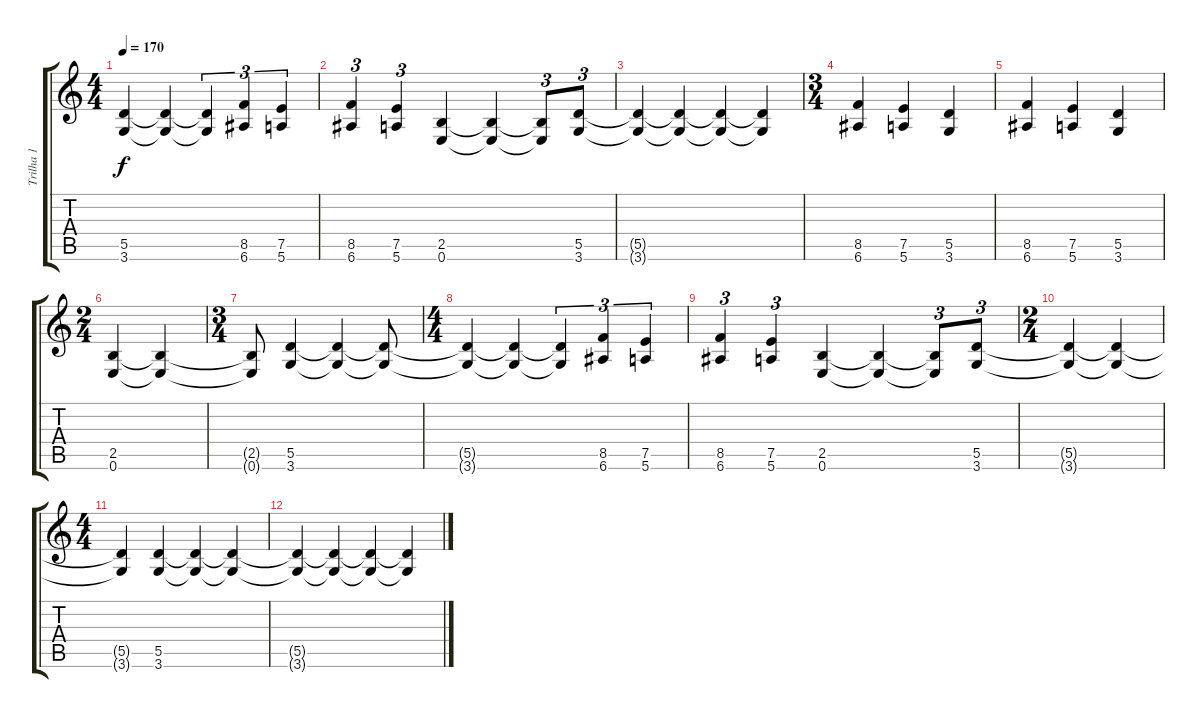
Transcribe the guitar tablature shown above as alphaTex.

\track ("Trilha 1" "Trilha 1") {instrument distortionguitar}
\staff {score tabs}
\tuning (E4 B3 G3 D3 A2 E2) {hide}
\ts (4 4)
\tempo 170
\clef g2
\ks c
(5.5{t} 3.6{t}).4{dy f} (5.5{t} 3.6{t}).4 (5.5{t} 3.6{t}).4{tu (3 2)} (8.5 6.6).4{tu (3 2)} (7.5 5.6).4{tu (3 2)} |
(8.5 6.6).4{tu (3 2)} (7.5 5.6).4{tu (3 2)} (2.5 0.6).4 (2.5{t} 0.6{t}).4 (2.5{t} 0.6{t}).8{tu (3 2)} (5.5 3.6).8{tu (3 2)} |
(5.5{t} 3.6{t}).4 (5.5{t} 3.6{t}).4 (5.5{t} 3.6{t}).4 (5.5{t} 3.6{t}).4 |
\ts (3 4)
(8.5 6.6).4 (7.5 5.6).4 (5.5 3.6).4 |
(8.5 6.6).4 (7.5 5.6).4 (5.5 3.6).4 |
\ts (2 4)
(2.5 0.6).4 (2.5{t} 0.6{t}).4 |
\ts (3 4)
(2.5{t} 0.6{t}).8 (5.5 3.6).4 (5.5{t} 3.6{t}).4 (5.5{t} 3.6{t}).8 |
\ts (4 4)
(5.5{t} 3.6{t}).4 (5.5{t} 3.6{t}).4 (5.5{t} 3.6{t}).4{tu (3 2)} (8.5 6.6).4{tu (3 2)} (7.5 5.6).4{tu (3 2)} |
(8.5 6.6).4{tu (3 2)} (7.5 5.6).4{tu (3 2)} (2.5 0.6).4 (2.5{t} 0.6{t}).4 (2.5{t} 0.6{t}).8{tu (3 2)} (5.5 3.6).8{tu (3 2)} |
\ts (2 4)
(5.5{t} 3.6{t}).4 (5.5{t} 3.6{t}).4 |
\ts (4 4)
(5.5{t} 3.6{t}).4 (5.5 3.6).4 (5.5{t} 3.6{t}).4{volume 10} (5.5{t} 3.6{t}).4{volume 9} |
(5.5{t} 3.6{t}).4{volume 9} (5.5{t} 3.6{t}).4{volume 7} (5.5{t} 3.6{t}).4{volume 5} (5.5{t} 3.6{t}).4{volume 2}
